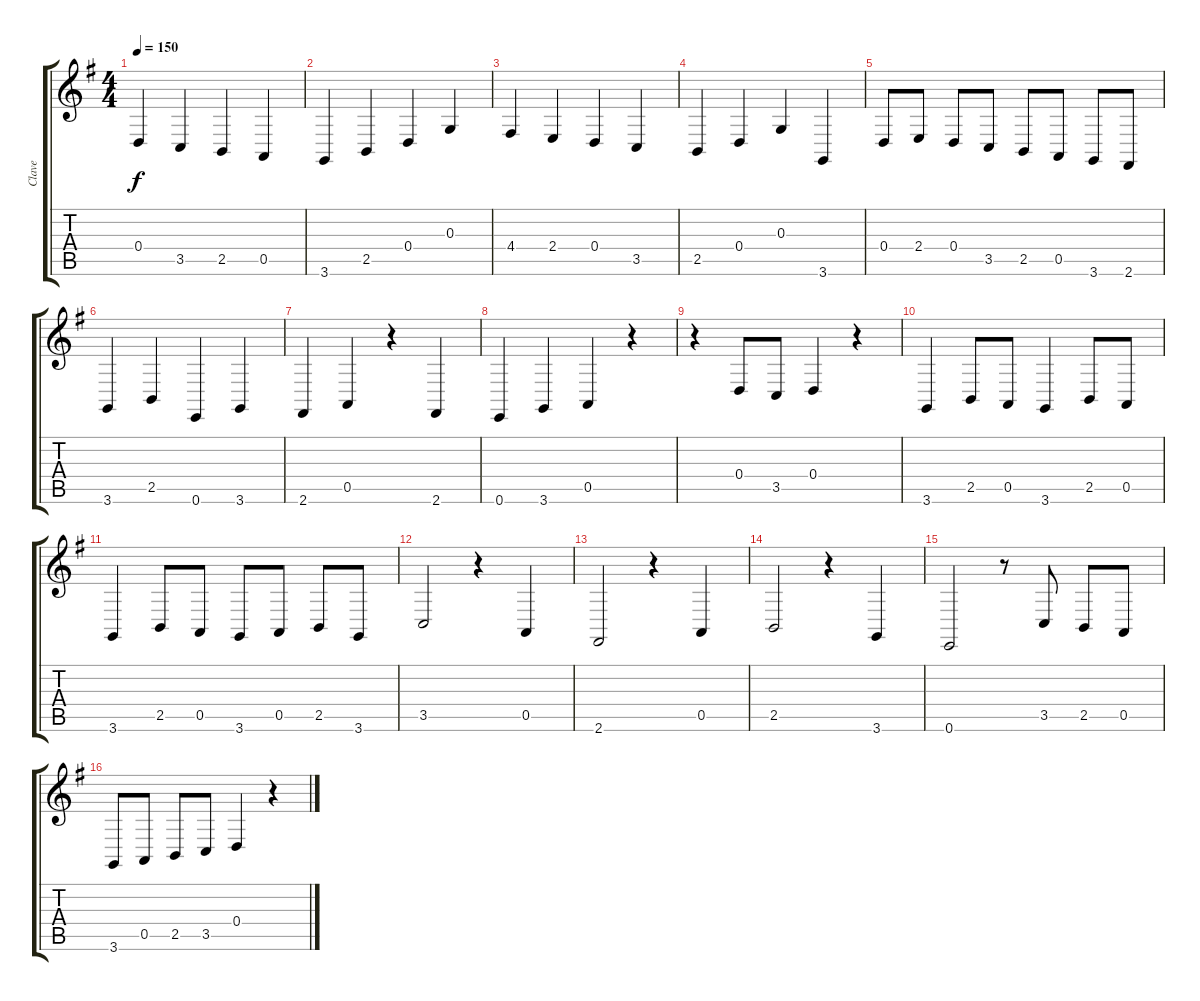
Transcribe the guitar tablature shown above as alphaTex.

\track ("Clave" "Clave") {instrument harpsichord}
\staff {score tabs}
\tuning (E4 B3 G3 D3 A2 E2) {hide}
\ts (4 4)
\tempo 150
\clef g2
\ks g
0.4.4{dy f} 3.5.4 2.5.4 0.5.4 |
3.6.4 2.5.4 0.4.4 0.3.4 |
4.4.4 2.4.4 0.4.4 3.5.4 |
2.5.4 0.4.4 0.3.4 3.6.4 |
0.4.8 2.4.8 0.4.8 3.5.8 2.5.8 0.5.8 3.6.8 2.6.8 |
3.6.4 2.5.4 0.6.4 3.6.4 |
2.6.4 0.5.4 r.4 2.6.4 |
0.6.4 3.6.4 0.5.4 r.4 |
r.4 0.4.8 3.5.8 0.4.4 r.4 |
3.6.4 2.5.8 0.5.8 3.6.4 2.5.8 0.5.8 |
3.6.4 2.5.8 0.5.8 3.6.8 0.5.8 2.5.8 3.6.8 |
3.5.2 r.4 0.5.4 |
2.6.2 r.4 0.5.4 |
2.5.2 r.4 3.6.4 |
0.6.2 r.8 3.5.8 2.5.8 0.5.8 |
3.6.8 0.5.8 2.5.8 3.5.8 0.4.4 r.4
